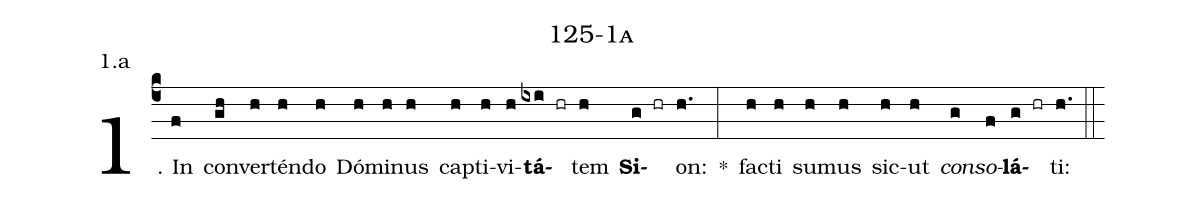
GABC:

name: 125-1a;
annotation: 1.a;
%%
(c4)1. In(f) con(gh)ver(h)tén(h)do(h) Dó(h)mi(h)nus(h) cap(h)ti(h)vi(h)<b>tá</b>(ixi hr)tem(h) <b>Si</b>(g hr)on:(h.) *(:) fac(h)ti(h) su(h)mus(h) sic(h)ut(h) <i>con</i>(g)<i>so</i>(f)<b>lá</b>(g hr)ti:(h.) (::)
